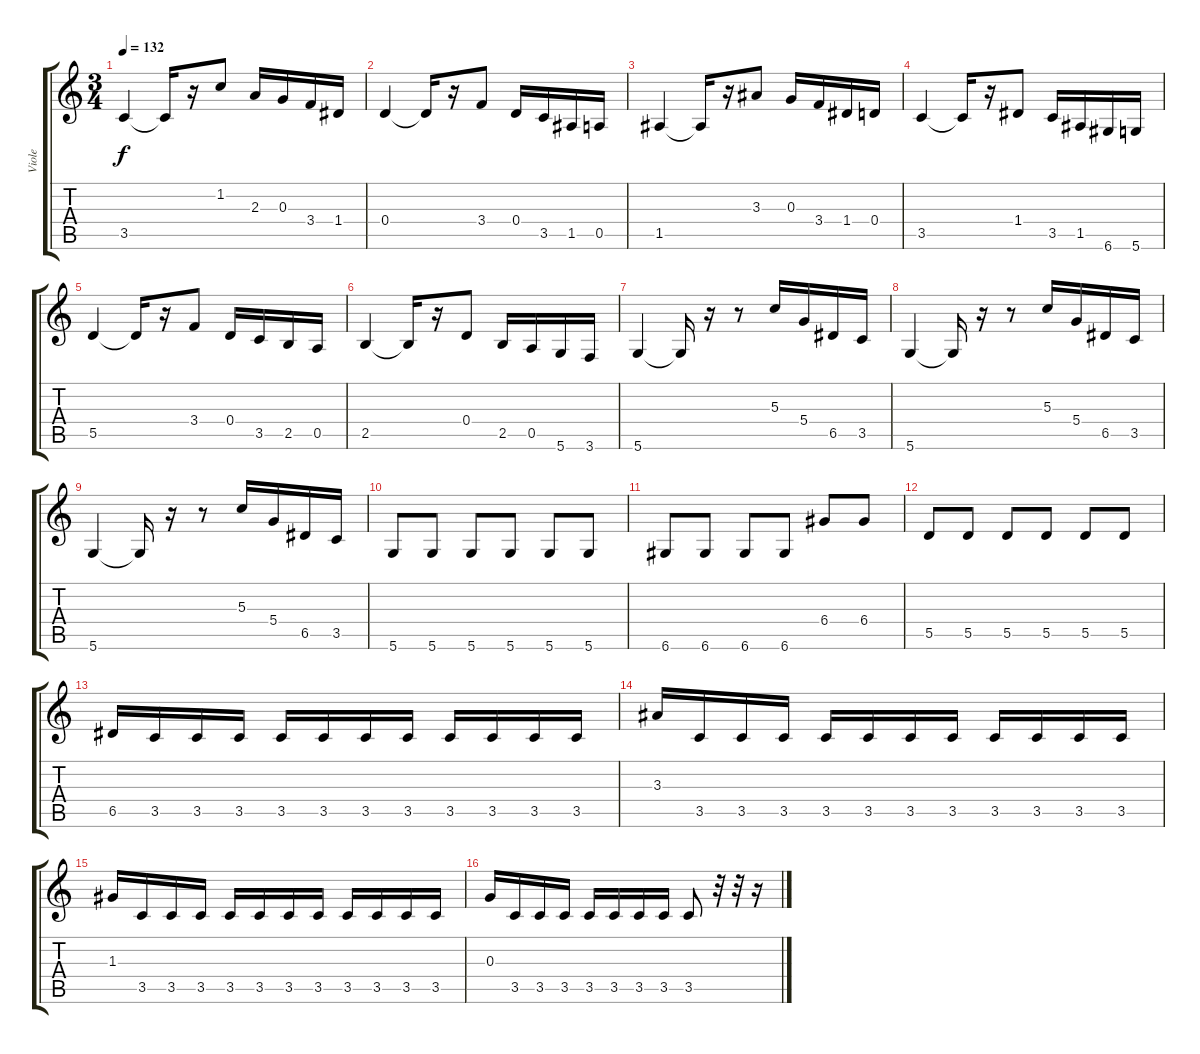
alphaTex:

\track ("Viole" "Viole") {instrument overdrivenguitar}
\staff {score tabs}
\tuning (E4 B3 G3 D3 A2 D2) {hide}
\ts (3 4)
\tempo 132
\clef g2
\ks c
3.5.4{dy f} 3.5{t}.16 r.16 1.2.8 2.3.16 0.3.16 3.4.16 1.4.16 |
0.4.4 0.4{t}.16 r.16 3.4.8 0.4.16 3.5.16 1.5.16 0.5.16 |
1.5.4 1.5{t}.16 r.16 3.3.8 0.3.16 3.4.16 1.4.16 0.4.16 |
3.5.4 3.5{t}.16 r.16 1.4.8 3.5.16 1.5.16 6.6.16 5.6.16 |
5.5.4 5.5{t}.16 r.16 3.4.8 0.4.16 3.5.16 2.5.16 0.5.16 |
2.5.4 2.5{t}.16 r.16 0.4.8 2.5.16 0.5.16 5.6.16 3.6.16 |
5.6.4 5.6{t}.16 r.16 r.8 5.3.16 5.4.16 6.5.16 3.5.16 |
5.6.4 5.6{t}.16 r.16 r.8 5.3.16 5.4.16 6.5.16 3.5.16 |
5.6.4 5.6{t}.16 r.16 r.8 5.3.16 5.4.16 6.5.16 3.5.16 |
5.6.8 5.6.8 5.6.8 5.6.8 5.6.8 5.6.8 |
6.6.8 6.6.8 6.6.8 6.6.8 6.4.8 6.4.8 |
5.5.8 5.5.8 5.5.8 5.5.8 5.5.8 5.5.8 |
6.5.16 3.5.16 3.5.16 3.5.16 3.5.16 3.5.16 3.5.16 3.5.16 3.5.16 3.5.16 3.5.16 3.5.16 |
3.3.16 3.5.16 3.5.16 3.5.16 3.5.16 3.5.16 3.5.16 3.5.16 3.5.16 3.5.16 3.5.16 3.5.16 |
1.3.16 3.5.16 3.5.16 3.5.16 3.5.16 3.5.16 3.5.16 3.5.16 3.5.16 3.5.16 3.5.16 3.5.16 |
0.3.16 3.5.16 3.5.16 3.5.16 3.5.16 3.5.16 3.5.16 3.5.16 3.5.8 r.32 r.32 r.16
